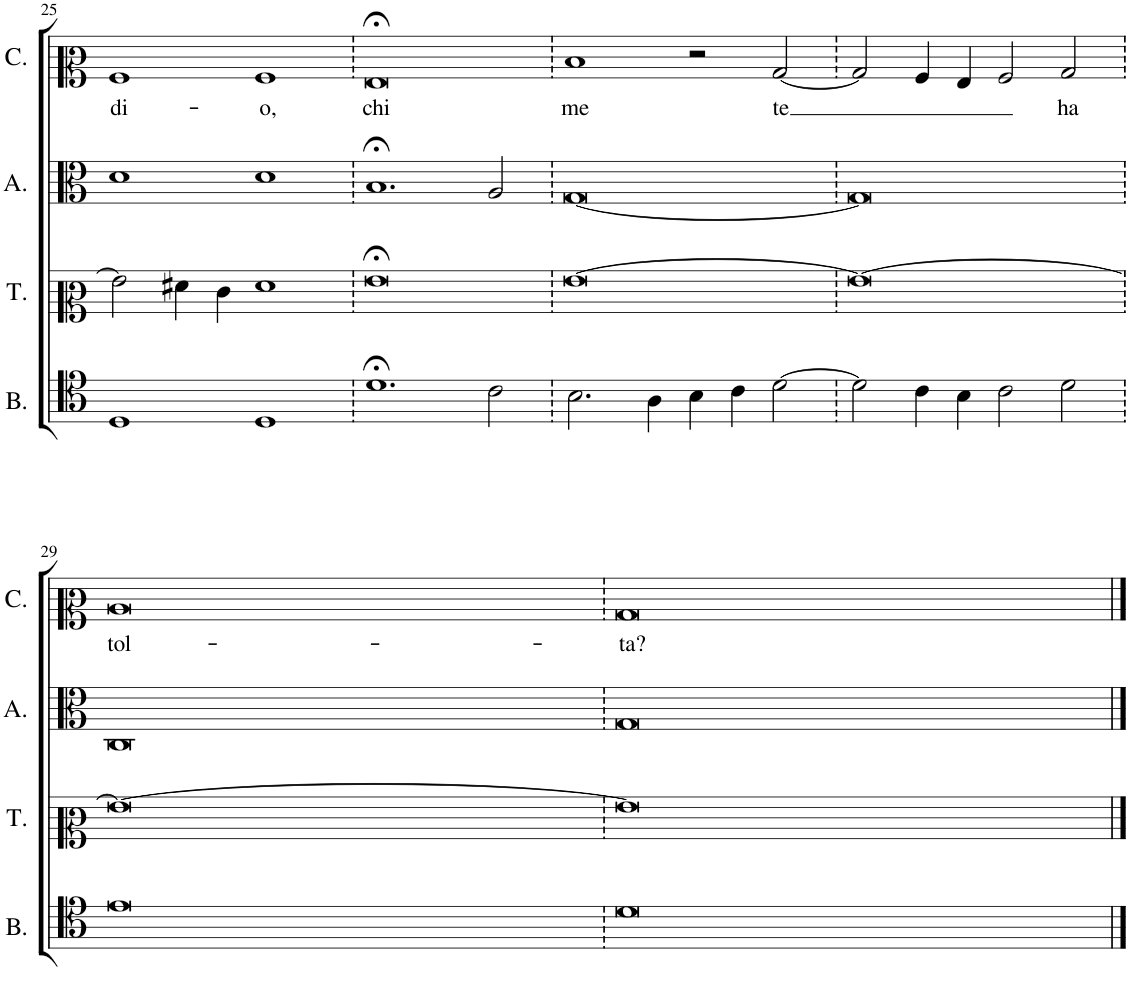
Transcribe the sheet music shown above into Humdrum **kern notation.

**kern	**kern	**kern	**kern	**text
*part4	*part3	*part2	*part1	*part1
*staff4	*staff3	*staff2	*staff1	*staff1
*I"Bassus	*I"Tenor	*I"Altus	*I"Cantus	*
*I'B.	*I'T.	*I'A.	*I'C.	*
!!LO:PB:g=z
*clefC4	*clefC2	*clefC3	*clefC2	*
*k[]	*k[]	*k[]	*k[]	*
*M8/4	*M8/4	*M8/4	*M8/4	*
=25	=25	=25	=25	=25
!	!	!	!	!LO:LY:b
1D	2g\]	1d	1A	di-
.	4f#X\	.	.	.
.	4e\	.	.	.
!	!	!	!	!LO:LY:b
1D	1f#	1d	1A	-o,
=26	=26	=26	=26	=26
!	!	!	!	!LO:LY:b
1.d;<	0g;<	1.B;<	0G;<	chi
2c\	.	2A/	.	.
=27	=27	=27	=27	=27
!	!	!	!	!LO:LY:b
2.B\	[0g	[0G	1d	me
4A\	.	.	.	.
4B\	.	.	2r	.
4c\	.	.	.	.
!	!	!	!	!LO:LY:b
[2d\	.	.	[2B/	-te
=28	=28	=28	=28	=28
2d\]	0g_	0G]	2B/]	.
4c\	.	.	4A/	.
4B\	.	.	4G/	.
2c\	.	.	2A/	.
!	!	!	!	!LO:LY:b
2d\	.	.	2B/	ha
!!LO:LB:g=z
=29	=29	=29	=29	=29
!	!	!	!	!LO:LY:b
0e	0g_	0C	0c	tol-
=30	=30	=30	=30	=30
!	!	!	!	!LO:LY:b
0d	0g]	0G	0B	-ta?
==	==	==	==	==
*-	*-	*-	*-	*-
